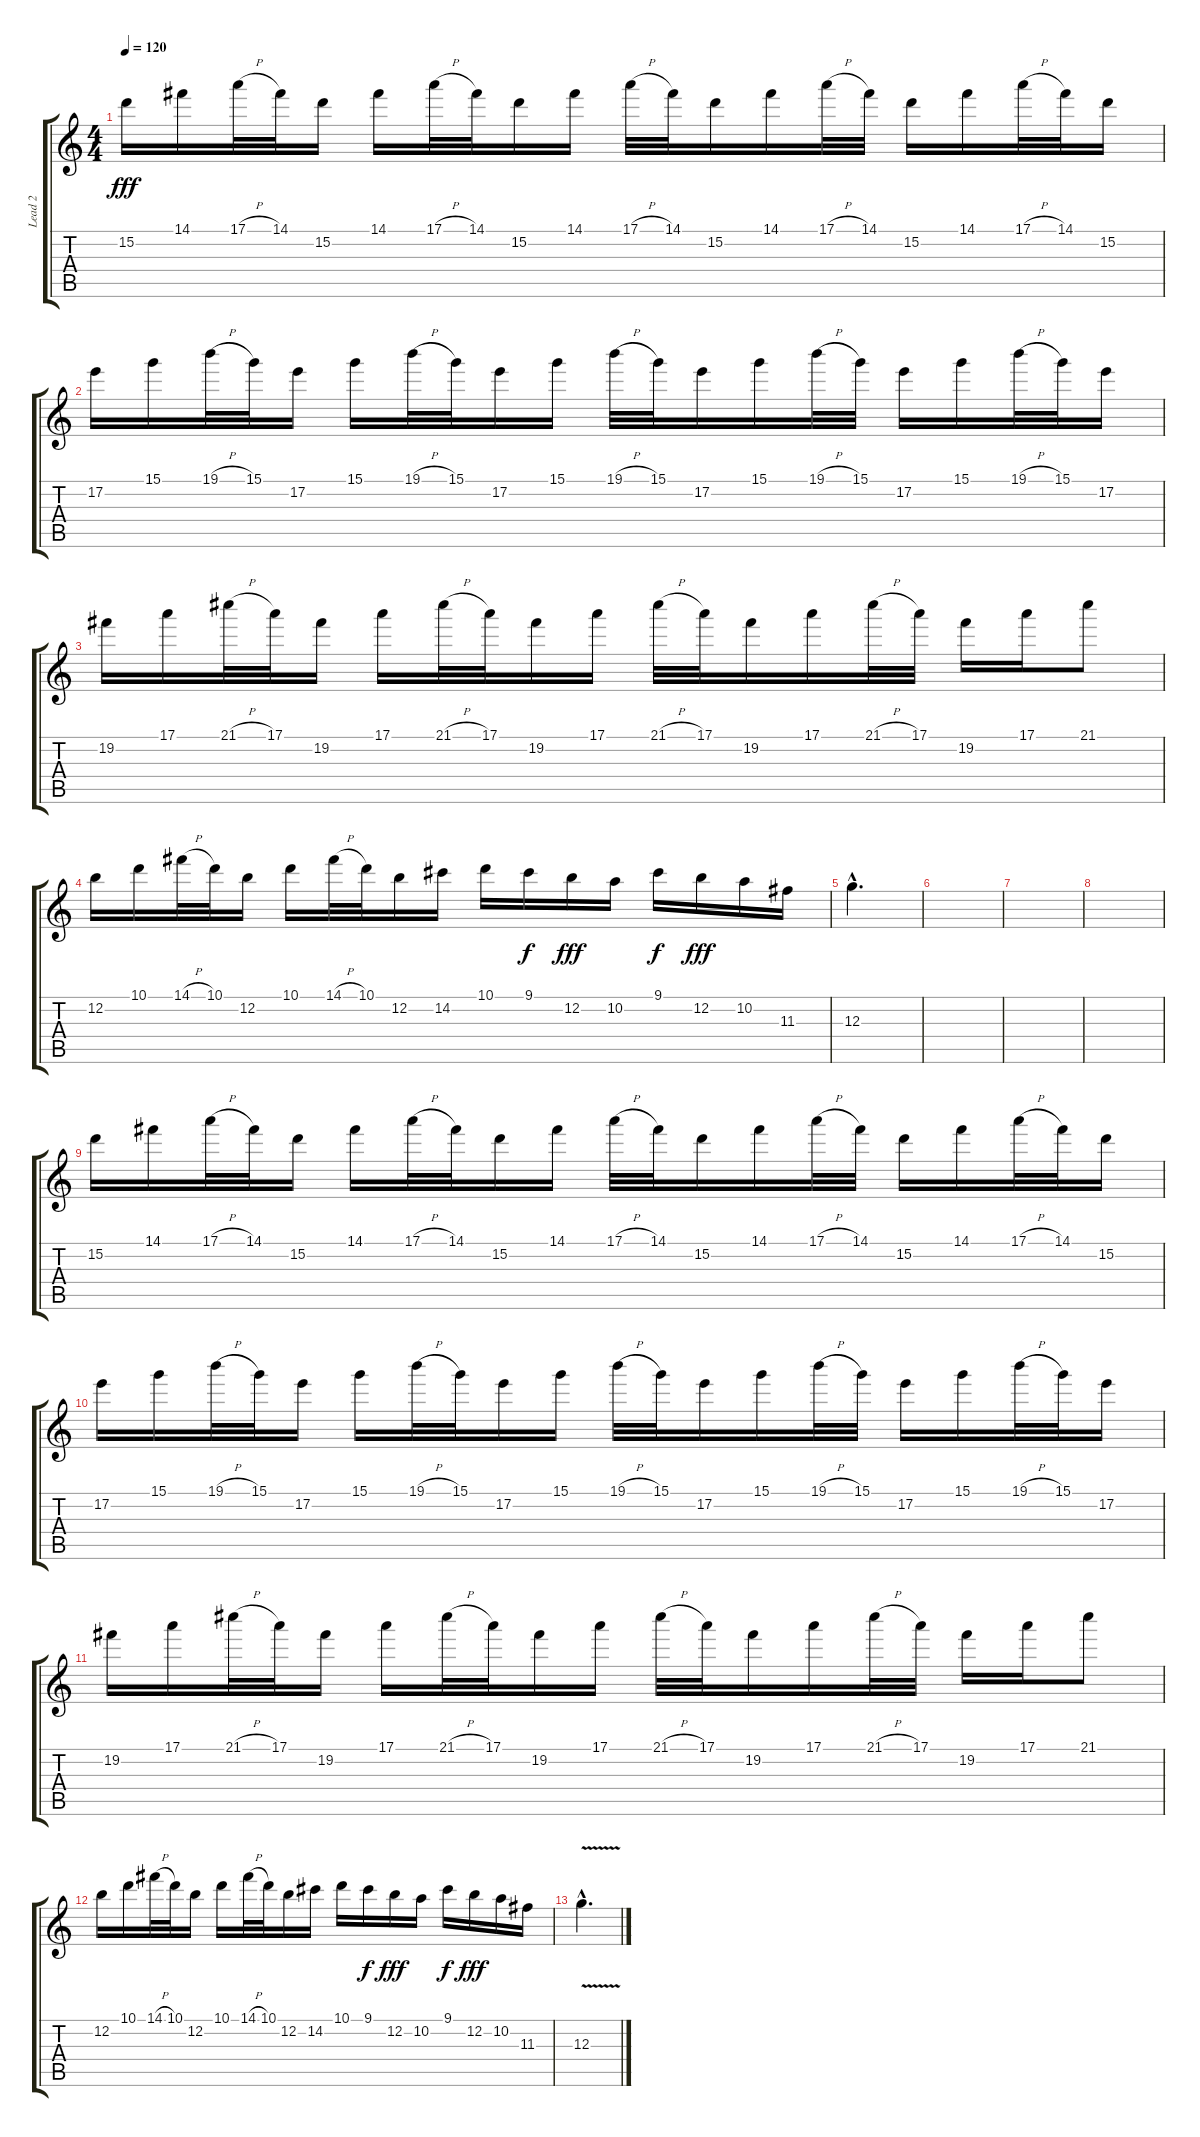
\track ("Lead 2" "Lead 2") {instrument overdrivenguitar}
\staff {score tabs}
\tuning (E4 B3 G3 D3 A2 E2) {hide}
\ts (4 4)
\tempo 120
\clef g2
\ks c
15.2.16{dy fff instrument overdrivenguitar} 14.1.16 17.1{h}.32 14.1.32 15.2.16 14.1.16 17.1{h}.32 14.1.32 15.2.16 14.1.16 17.1{h}.32 14.1.32 15.2.16 14.1.16 17.1{h}.32 14.1.32 15.2.16 14.1.16 17.1{h}.32 14.1.32 15.2.16 |
17.2.16 15.1.16 19.1{h}.32 15.1.32 17.2.16 15.1.16 19.1{h}.32 15.1.32 17.2.16 15.1.16 19.1{h}.32 15.1.32 17.2.16 15.1.16 19.1{h}.32 15.1.32 17.2.16 15.1.16 19.1{h}.32 15.1.32 17.2.16 |
19.2.16 17.1.16 21.1{h}.32 17.1.32 19.2.16 17.1.16 21.1{h}.32 17.1.32 19.2.16 17.1.16 21.1{h}.32 17.1.32 19.2.16 17.1.16 21.1{h}.32 17.1.32 19.2.16 17.1.16 21.1.8 |
12.2.16 10.1.16 14.1{h}.32 10.1.32 12.2.16 10.1.16 14.1{h}.32 10.1.32 12.2.16 14.2.16 10.1.16 9.1.16{dy f} 12.2.16{dy fff} 10.2.16 9.1.16{dy f} 12.2.16{dy fff} 10.2.16 11.3.16 |
12.3{hac}.4{d} |
|
|
|
15.2.16 14.1.16 17.1{h}.32 14.1.32 15.2.16 14.1.16 17.1{h}.32 14.1.32 15.2.16 14.1.16 17.1{h}.32 14.1.32 15.2.16 14.1.16 17.1{h}.32 14.1.32 15.2.16 14.1.16 17.1{h}.32 14.1.32 15.2.16 |
17.2.16 15.1.16 19.1{h}.32 15.1.32 17.2.16 15.1.16 19.1{h}.32 15.1.32 17.2.16 15.1.16 19.1{h}.32 15.1.32 17.2.16 15.1.16 19.1{h}.32 15.1.32 17.2.16 15.1.16 19.1{h}.32 15.1.32 17.2.16 |
19.2.16 17.1.16 21.1{h}.32 17.1.32 19.2.16 17.1.16 21.1{h}.32 17.1.32 19.2.16 17.1.16 21.1{h}.32 17.1.32 19.2.16 17.1.16 21.1{h}.32 17.1.32 19.2.16 17.1.16 21.1.8 |
12.2.16 10.1.16 14.1{h}.32 10.1.32 12.2.16 10.1.16 14.1{h}.32 10.1.32 12.2.16 14.2.16 10.1.16 9.1.16{dy f} 12.2.16{dy fff} 10.2.16 9.1.16{dy f} 12.2.16{dy fff} 10.2.16 11.3.16 |
12.3{v hac}.4{d}
